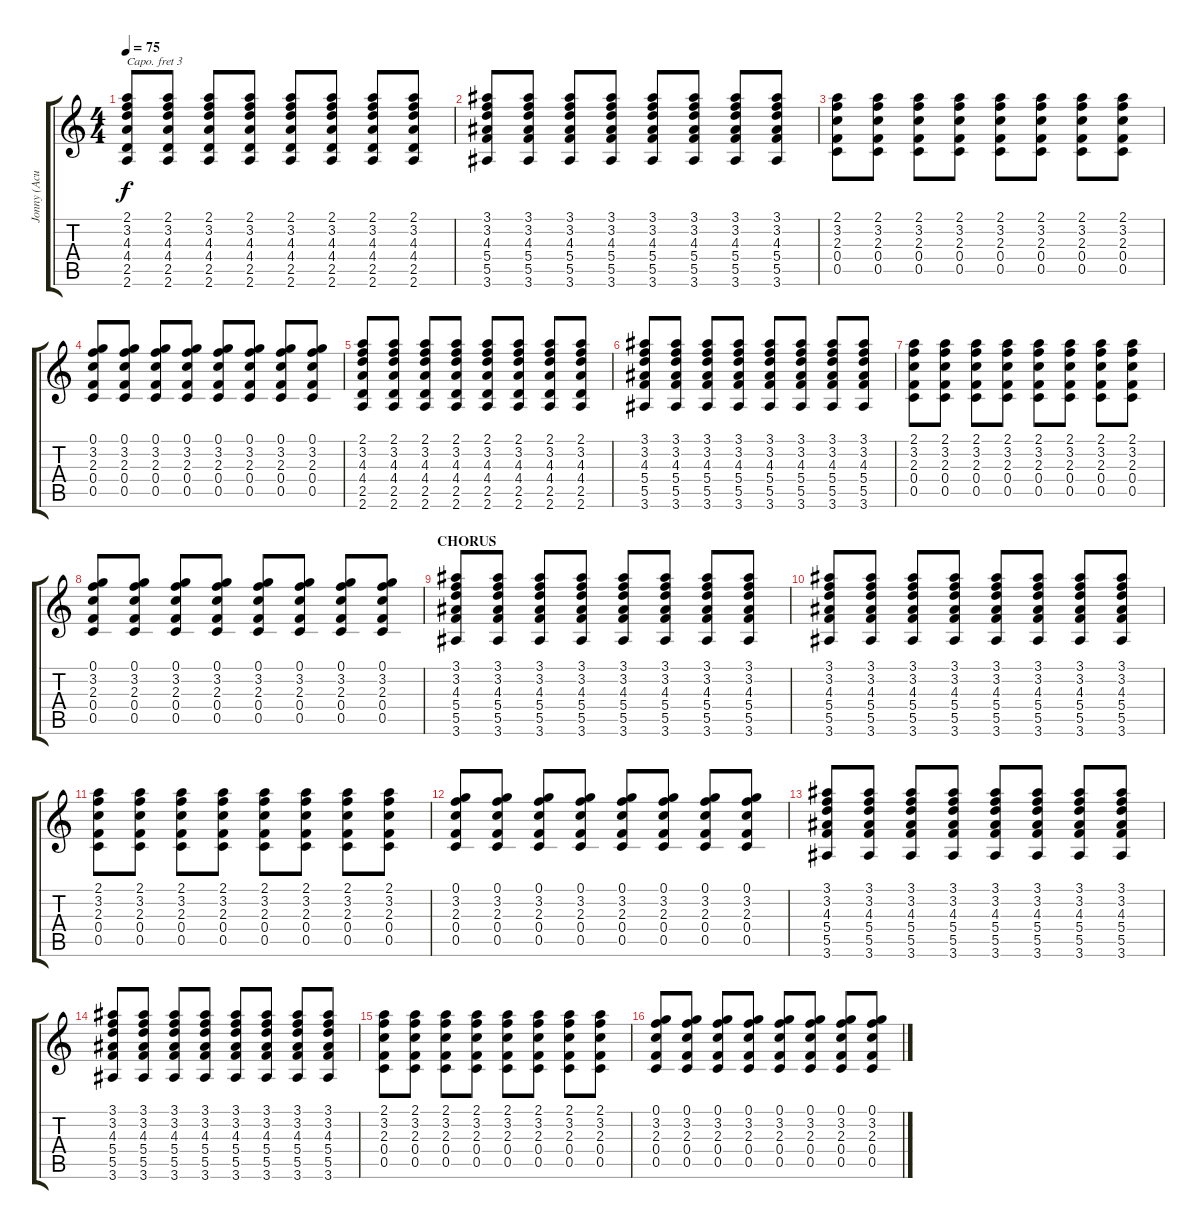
\track ("Jonny (Acustica)" "Jonny (Acu") {instrument acousticguitarsteel}
\staff {score tabs}
\capo 3
\tuning (E4 B3 G3 D3 A2 E2) {hide}
\ts (4 4)
\tempo 75
\clef g2
\ks c
(2.1 3.2 4.3 4.4 2.5 2.6).8{dy f} (2.1 3.2 4.3 4.4 2.5 2.6).8 (2.1 3.2 4.3 4.4 2.5 2.6).8 (2.1 3.2 4.3 4.4 2.5 2.6).8 (2.1 3.2 4.3 4.4 2.5 2.6).8 (2.1 3.2 4.3 4.4 2.5 2.6).8 (2.1 3.2 4.3 4.4 2.5 2.6).8 (2.1 3.2 4.3 4.4 2.5 2.6).8 |
(3.1 3.2 4.3 5.4 5.5 3.6).8 (3.1 3.2 4.3 5.4 5.5 3.6).8 (3.1 3.2 4.3 5.4 5.5 3.6).8 (3.1 3.2 4.3 5.4 5.5 3.6).8 (3.1 3.2 4.3 5.4 5.5 3.6).8 (3.1 3.2 4.3 5.4 5.5 3.6).8 (3.1 3.2 4.3 5.4 5.5 3.6).8 (3.1 3.2 4.3 5.4 5.5 3.6).8 |
(2.1 3.2 2.3 0.4 0.5).8 (2.1 3.2 2.3 0.4 0.5).8 (2.1 3.2 2.3 0.4 0.5).8 (2.1 3.2 2.3 0.4 0.5).8 (2.1 3.2 2.3 0.4 0.5).8 (2.1 3.2 2.3 0.4 0.5).8 (2.1 3.2 2.3 0.4 0.5).8 (2.1 3.2 2.3 0.4 0.5).8 |
(0.1 3.2 2.3 0.4 0.5).8 (0.1 3.2 2.3 0.4 0.5).8 (0.1 3.2 2.3 0.4 0.5).8 (0.1 3.2 2.3 0.4 0.5).8 (0.1 3.2 2.3 0.4 0.5).8 (0.1 3.2 2.3 0.4 0.5).8 (0.1 3.2 2.3 0.4 0.5).8 (0.1 3.2 2.3 0.4 0.5).8 |
(2.1 3.2 4.3 4.4 2.5 2.6).8 (2.1 3.2 4.3 4.4 2.5 2.6).8 (2.1 3.2 4.3 4.4 2.5 2.6).8 (2.1 3.2 4.3 4.4 2.5 2.6).8 (2.1 3.2 4.3 4.4 2.5 2.6).8 (2.1 3.2 4.3 4.4 2.5 2.6).8 (2.1 3.2 4.3 4.4 2.5 2.6).8 (2.1 3.2 4.3 4.4 2.5 2.6).8 |
(3.1 3.2 4.3 5.4 5.5 3.6).8 (3.1 3.2 4.3 5.4 5.5 3.6).8 (3.1 3.2 4.3 5.4 5.5 3.6).8 (3.1 3.2 4.3 5.4 5.5 3.6).8 (3.1 3.2 4.3 5.4 5.5 3.6).8 (3.1 3.2 4.3 5.4 5.5 3.6).8 (3.1 3.2 4.3 5.4 5.5 3.6).8 (3.1 3.2 4.3 5.4 5.5 3.6).8 |
(2.1 3.2 2.3 0.4 0.5).8 (2.1 3.2 2.3 0.4 0.5).8 (2.1 3.2 2.3 0.4 0.5).8 (2.1 3.2 2.3 0.4 0.5).8 (2.1 3.2 2.3 0.4 0.5).8 (2.1 3.2 2.3 0.4 0.5).8 (2.1 3.2 2.3 0.4 0.5).8 (2.1 3.2 2.3 0.4 0.5).8 |
(0.1 3.2 2.3 0.4 0.5).8 (0.1 3.2 2.3 0.4 0.5).8 (0.1 3.2 2.3 0.4 0.5).8 (0.1 3.2 2.3 0.4 0.5).8 (0.1 3.2 2.3 0.4 0.5).8 (0.1 3.2 2.3 0.4 0.5).8 (0.1 3.2 2.3 0.4 0.5).8 (0.1 3.2 2.3 0.4 0.5).8 |
\section ("" "CHORUS")
(3.1 3.2 4.3 5.4 5.5 3.6).8 (3.1 3.2 4.3 5.4 5.5 3.6).8 (3.1 3.2 4.3 5.4 5.5 3.6).8 (3.1 3.2 4.3 5.4 5.5 3.6).8 (3.1 3.2 4.3 5.4 5.5 3.6).8 (3.1 3.2 4.3 5.4 5.5 3.6).8 (3.1 3.2 4.3 5.4 5.5 3.6).8 (3.1 3.2 4.3 5.4 5.5 3.6).8 |
(3.1 3.2 4.3 5.4 5.5 3.6).8 (3.1 3.2 4.3 5.4 5.5 3.6).8 (3.1 3.2 4.3 5.4 5.5 3.6).8 (3.1 3.2 4.3 5.4 5.5 3.6).8 (3.1 3.2 4.3 5.4 5.5 3.6).8 (3.1 3.2 4.3 5.4 5.5 3.6).8 (3.1 3.2 4.3 5.4 5.5 3.6).8 (3.1 3.2 4.3 5.4 5.5 3.6).8 |
(2.1 3.2 2.3 0.4 0.5).8 (2.1 3.2 2.3 0.4 0.5).8 (2.1 3.2 2.3 0.4 0.5).8 (2.1 3.2 2.3 0.4 0.5).8 (2.1 3.2 2.3 0.4 0.5).8 (2.1 3.2 2.3 0.4 0.5).8 (2.1 3.2 2.3 0.4 0.5).8 (2.1 3.2 2.3 0.4 0.5).8 |
(0.1 3.2 2.3 0.4 0.5).8 (0.1 3.2 2.3 0.4 0.5).8 (0.1 3.2 2.3 0.4 0.5).8 (0.1 3.2 2.3 0.4 0.5).8 (0.1 3.2 2.3 0.4 0.5).8 (0.1 3.2 2.3 0.4 0.5).8 (0.1 3.2 2.3 0.4 0.5).8 (0.1 3.2 2.3 0.4 0.5).8 |
(3.1 3.2 4.3 5.4 5.5 3.6).8 (3.1 3.2 4.3 5.4 5.5 3.6).8 (3.1 3.2 4.3 5.4 5.5 3.6).8 (3.1 3.2 4.3 5.4 5.5 3.6).8 (3.1 3.2 4.3 5.4 5.5 3.6).8 (3.1 3.2 4.3 5.4 5.5 3.6).8 (3.1 3.2 4.3 5.4 5.5 3.6).8 (3.1 3.2 4.3 5.4 5.5 3.6).8 |
(3.1 3.2 4.3 5.4 5.5 3.6).8 (3.1 3.2 4.3 5.4 5.5 3.6).8 (3.1 3.2 4.3 5.4 5.5 3.6).8 (3.1 3.2 4.3 5.4 5.5 3.6).8 (3.1 3.2 4.3 5.4 5.5 3.6).8 (3.1 3.2 4.3 5.4 5.5 3.6).8 (3.1 3.2 4.3 5.4 5.5 3.6).8 (3.1 3.2 4.3 5.4 5.5 3.6).8 |
(2.1 3.2 2.3 0.4 0.5).8 (2.1 3.2 2.3 0.4 0.5).8 (2.1 3.2 2.3 0.4 0.5).8 (2.1 3.2 2.3 0.4 0.5).8 (2.1 3.2 2.3 0.4 0.5).8 (2.1 3.2 2.3 0.4 0.5).8 (2.1 3.2 2.3 0.4 0.5).8 (2.1 3.2 2.3 0.4 0.5).8 |
(0.1 3.2 2.3 0.4 0.5).8 (0.1 3.2 2.3 0.4 0.5).8 (0.1 3.2 2.3 0.4 0.5).8 (0.1 3.2 2.3 0.4 0.5).8 (0.1 3.2 2.3 0.4 0.5).8 (0.1 3.2 2.3 0.4 0.5).8 (0.1 3.2 2.3 0.4 0.5).8 (0.1 3.2 2.3 0.4 0.5).8
